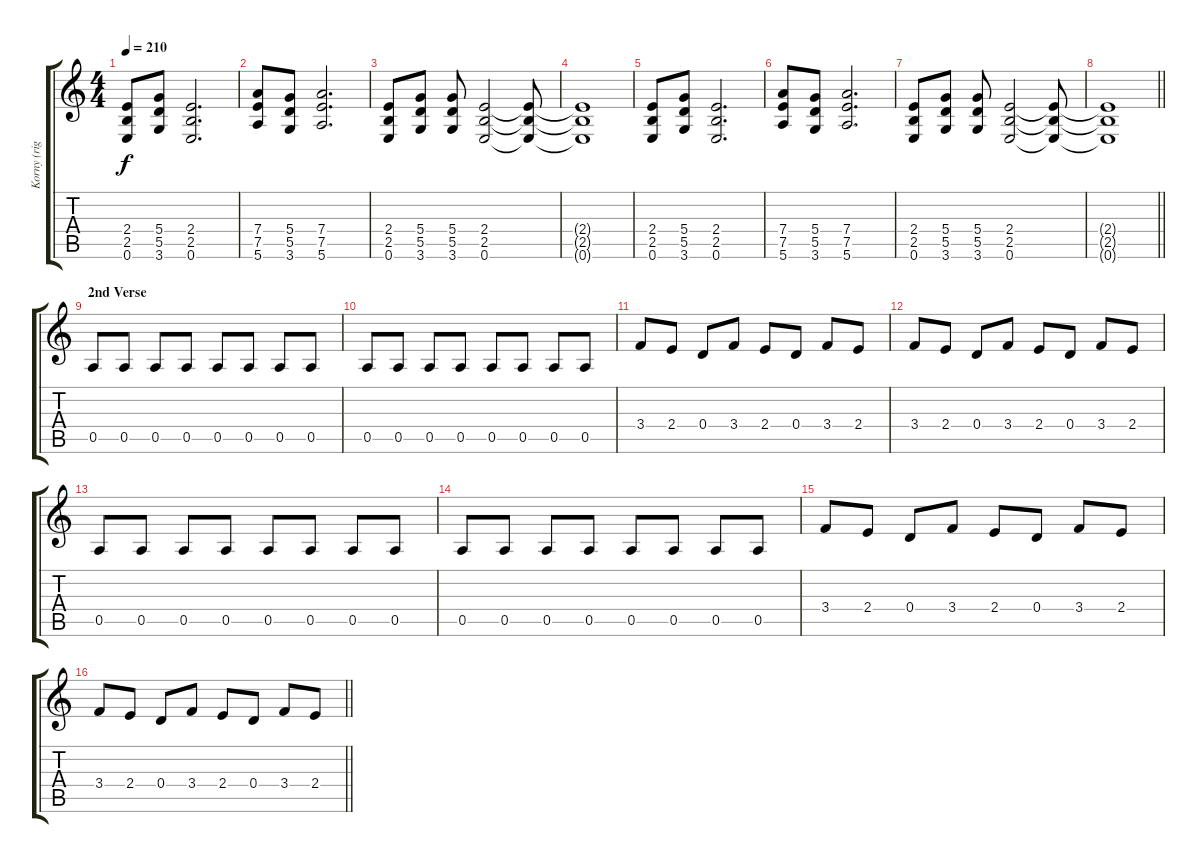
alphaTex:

\track ("Korny (right)" "Korny (rig") {instrument overdrivenguitar}
\staff {score tabs}
\tuning (E4 B3 G3 D3 A2 E2) {hide}
\ts (4 4)
\tempo 210
\clef g2
\ks c
(2.4 2.5 0.6).8{dy f} (5.4 5.5 3.6).8 (2.4 2.5 0.6).2{d} |
(7.4 7.5 5.6).8 (5.4 5.5 3.6).8 (7.4 7.5 5.6).2{d} |
(2.4 2.5 0.6).8 (5.4 5.5 3.6).8 (5.4 5.5 3.6).8 (2.4 2.5 0.6).2 (2.4{t} 2.5{t} 0.6{t}).8 |
(2.4{t} 2.5{t} 0.6{t}).1 |
(2.4 2.5 0.6).8 (5.4 5.5 3.6).8 (2.4 2.5 0.6).2{d} |
(7.4 7.5 5.6).8 (5.4 5.5 3.6).8 (7.4 7.5 5.6).2{d} |
(2.4 2.5 0.6).8 (5.4 5.5 3.6).8 (5.4 5.5 3.6).8 (2.4 2.5 0.6).2 (2.4{t} 2.5{t} 0.6{t}).8 |
\barLineRight lightlight
(2.4{t} 2.5{t} 0.6{t}).1 |
\section ("" "2nd Verse")
0.5.8 0.5.8 0.5.8 0.5.8 0.5.8 0.5.8 0.5.8 0.5.8 |
0.5.8 0.5.8 0.5.8 0.5.8 0.5.8 0.5.8 0.5.8 0.5.8 |
3.4.8 2.4.8 0.4.8 3.4.8 2.4.8 0.4.8 3.4.8 2.4.8 |
3.4.8 2.4.8 0.4.8 3.4.8 2.4.8 0.4.8 3.4.8 2.4.8 |
0.5.8 0.5.8 0.5.8 0.5.8 0.5.8 0.5.8 0.5.8 0.5.8 |
0.5.8 0.5.8 0.5.8 0.5.8 0.5.8 0.5.8 0.5.8 0.5.8 |
3.4.8 2.4.8 0.4.8 3.4.8 2.4.8 0.4.8 3.4.8 2.4.8 |
\barLineRight lightlight
3.4.8 2.4.8 0.4.8 3.4.8 2.4.8 0.4.8 3.4.8 2.4.8
